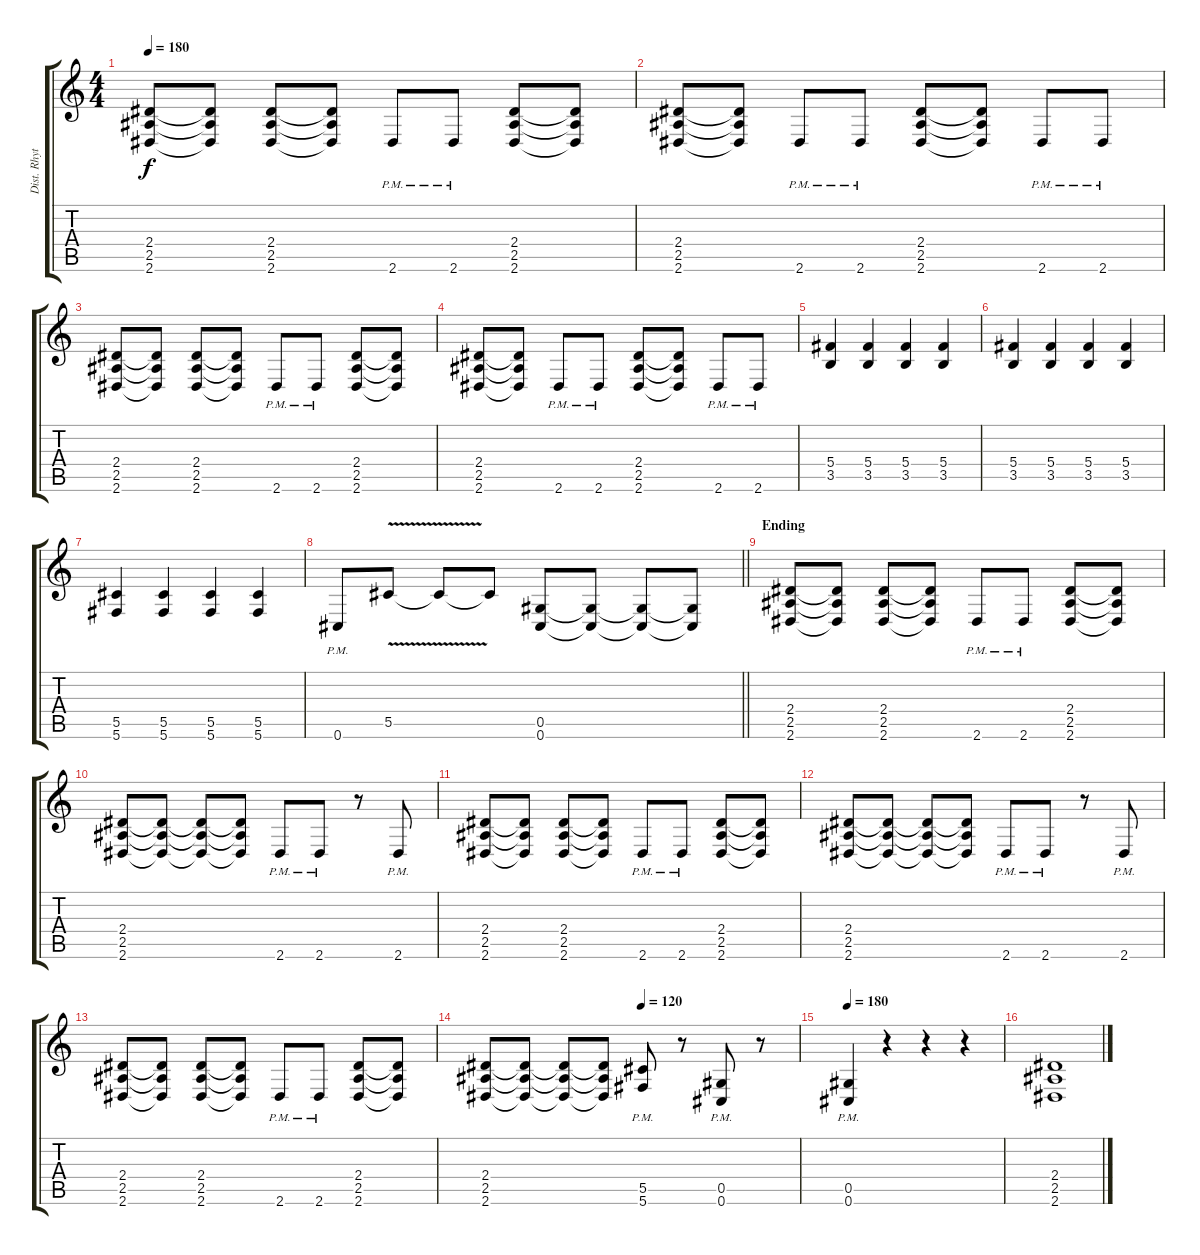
\track ("Dist. Rhytm Guitar [R]" "Dist. Rhyt") {instrument distortionguitar}
\staff {score tabs}
\tuning (Eb4 Bb3 Gb3 Db3 Ab2 Db2) {hide}
\ts (4 4)
\tempo 180
\clef g2
\ks c
(2.4 2.5 2.6).8{dy f} (2.4{t} 2.5{t} 2.6{t}).8 (2.4 2.5 2.6).8 (2.4{t} 2.5{t} 2.6{t}).8 2.6{pm}.8 2.6{pm}.8 (2.4 2.5 2.6).8 (2.4{t} 2.5{t} 2.6{t}).8 |
(2.4 2.5 2.6).8 (2.4{t} 2.5{t} 2.6{t}).8 2.6{pm}.8 2.6{pm}.8 (2.4 2.5 2.6).8 (2.4{t} 2.5{t} 2.6{t}).8 2.6{pm}.8 2.6{pm}.8 |
(2.4 2.5 2.6).8 (2.4{t} 2.5{t} 2.6{t}).8 (2.4 2.5 2.6).8 (2.4{t} 2.5{t} 2.6{t}).8 2.6{pm}.8 2.6{pm}.8 (2.4 2.5 2.6).8 (2.4{t} 2.5{t} 2.6{t}).8 |
(2.4 2.5 2.6).8 (2.4{t} 2.5{t} 2.6{t}).8 2.6{pm}.8 2.6{pm}.8 (2.4 2.5 2.6).8 (2.4{t} 2.5{t} 2.6{t}).8 2.6{pm}.8 2.6{pm}.8 |
(5.4 3.5).4 (5.4 3.5).4 (5.4 3.5).4 (5.4 3.5).4 |
(5.4 3.5).4 (5.4 3.5).4 (5.4 3.5).4 (5.4 3.5).4 |
(5.5 5.6).4 (5.5 5.6).4 (5.5 5.6).4 (5.5 5.6).4 |
\barLineRight lightlight
0.6{pm}.8 5.5{v}.8 5.5{t}.8 5.5{t}.8 (0.5 0.6).8 (0.5{t} 0.6{t}).8 (0.5{t} 0.6{t}).8 (0.5{t} 0.6{t}).8 |
\section ("" "Ending")
(2.4 2.5 2.6).8 (2.4{t} 2.5{t} 2.6{t}).8 (2.4 2.5 2.6).8 (2.4{t} 2.5{t} 2.6{t}).8 2.6{pm}.8 2.6{pm}.8 (2.4 2.5 2.6).8 (2.4{t} 2.5{t} 2.6{t}).8 |
(2.4 2.5 2.6).8 (2.4{t} 2.5{t} 2.6{t}).8 (2.4{t} 2.5{t} 2.6{t}).8 (2.4{t} 2.5{t} 2.6{t}).8 2.6{pm}.8 2.6{pm}.8 r.8 2.6{pm}.8 |
(2.4 2.5 2.6).8 (2.4{t} 2.5{t} 2.6{t}).8 (2.4 2.5 2.6).8 (2.4{t} 2.5{t} 2.6{t}).8 2.6{pm}.8 2.6{pm}.8 (2.4 2.5 2.6).8 (2.4{t} 2.5{t} 2.6{t}).8 |
(2.4 2.5 2.6).8 (2.4{t} 2.5{t} 2.6{t}).8 (2.4{t} 2.5{t} 2.6{t}).8 (2.4{t} 2.5{t} 2.6{t}).8 2.6{pm}.8 2.6{pm}.8 r.8 2.6{pm}.8 |
(2.4 2.5 2.6).8 (2.4{t} 2.5{t} 2.6{t}).8 (2.4 2.5 2.6).8 (2.4{t} 2.5{t} 2.6{t}).8 2.6{pm}.8 2.6{pm}.8 (2.4 2.5 2.6).8 (2.4{t} 2.5{t} 2.6{t}).8 |
\tempo (120 0.5)
(2.4 2.5 2.6).8 (2.4{t} 2.5{t} 2.6{t}).8 (2.4{t} 2.5{t} 2.6{t}).8 (2.4{t} 2.5{t} 2.6{t}).8 (5.5{pm} 5.6{pm}).8 r.8 (0.5{pm} 0.6{pm}).8 r.8 |
\tempo 180
(0.5{pm} 0.6{pm}).4 r.4 r.4 r.4 |
(2.4 2.5 2.6).1
